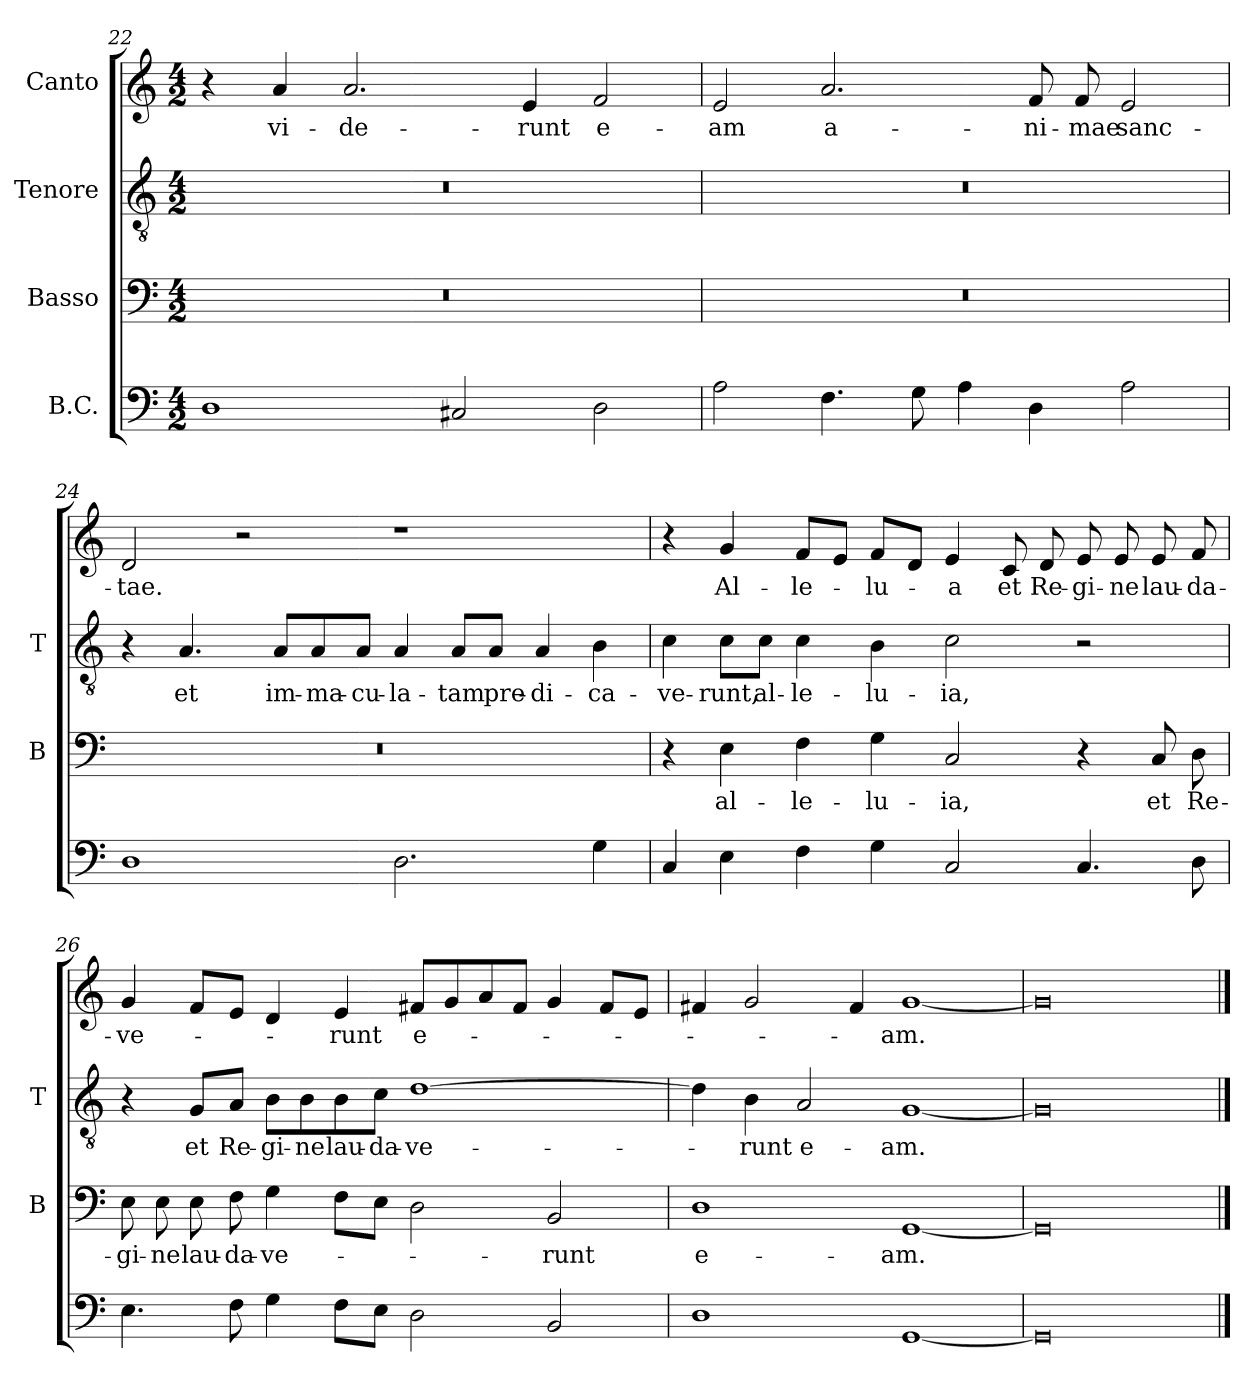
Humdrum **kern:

**kern	**kern	**text	**kern	**text	**kern	**text
*part4	*part3	*part3	*part2	*part2	*part1	*part1
*staff4	*staff3	*staff3	*staff2	*staff2	*staff1	*staff1
*I"B.C.	*I"Basso	*	*I"Tenore	*	*I"Canto	*
*	*I'B	*	*I'T	*	*	*
*clefF4	*clefF4	*	*clefGv2	*	*clefG2	*
*k[]	*k[]	*	*k[]	*	*k[]	*
*C:	*C:	*	*C:	*	*C:	*
*M4/2	*M4/2	*	*M4/2	*	*M4/2	*
=22	=22	=22	=22	=22	=22	=22
1D	0r	.	0r	.	4r	.
!	!	!	!	!	!	!LO:LY:b
.	.	.	.	.	4a/	vi-
!	!	!	!	!	!	!LO:LY:b
.	.	.	.	.	2.a/	-de-
2C#X/	.	.	.	.	.	.
!	!	!	!	!	!	!LO:LY:b
.	.	.	.	.	4e/	-runt
!	!	!	!	!	!	!LO:LY:b
2D\	.	.	.	.	2f/	e-
!!LO:LB:g=z
=23	=23	=23	=23	=23	=23	=23
!	!	!	!	!	!	!LO:LY:b
2A\	0r	.	0r	.	2e/	-am
!	!	!	!	!	!	!LO:LY:b
4.F\	.	.	.	.	2.a/	a-
8G\	.	.	.	.	.	.
4A\	.	.	.	.	.	.
!	!	!	!	!	!	!LO:LY:b
4D\	.	.	.	.	8f/	-ni-
!	!	!	!	!	!	!LO:LY:b
.	.	.	.	.	8f/	-mae
!	!	!	!	!	!	!LO:LY:b
2A\	.	.	.	.	2e/	sanc-
=24	=24	=24	=24	=24	=24	=24
!	!	!	!	!	!	!LO:LY:b
1D	0r	.	4r	.	2d/	-tae.
!	!	!	!	!LO:LY:b	!	!
.	.	.	4.A/	et	.	.
.	.	.	.	.	2r	.
!	!	!	!	!LO:LY:b	!	!
.	.	.	8A/L	im-	.	.
!	!	!	!	!LO:LY:b	!	!
.	.	.	8A/	-ma-	.	.
!	!	!	!	!LO:LY:b	!	!
.	.	.	8A/J	-cu-	.	.
!	!	!	!	!LO:LY:b	!	!
2.D\	.	.	4A/	-la-	1r	.
!	!	!	!	!LO:LY:b	!	!
.	.	.	8A/L	-tam	.	.
!	!	!	!	!LO:LY:b	!	!
.	.	.	8A/J	pre-	.	.
!	!	!	!	!LO:LY:b	!	!
.	.	.	4A/	-di-	.	.
!	!	!	!	!LO:LY:b	!	!
4G\	.	.	4B\	-ca-	.	.
=25	=25	=25	=25	=25	=25	=25
!	!	!	!	!LO:LY:b	!	!
4C/	4r	.	4c\	-ve-	4r	.
!	!	!LO:LY:b	!	!LO:LY:b	!	!LO:LY:b
4E\	4E\	al-	8c\L	-runt,	4g/	Al-
!	!	!	!	!LO:LY:b	!	!
.	.	.	8c\J	al-	.	.
!	!	!LO:LY:b	!	!LO:LY:b	!	!LO:LY:b
4F\	4F\	-le-	4c\	-le-	8f/L	-le-
.	.	.	.	.	8e/J	.
!	!	!LO:LY:b	!	!LO:LY:b	!	!LO:LY:b
4G\	4G\	-lu-	4B\	-lu-	8f/L	-lu-
.	.	.	.	.	8d/J	.
!	!	!LO:LY:b	!	!LO:LY:b	!	!LO:LY:b
2C/	2C/	-ia,	2c\	-ia,	4e/	-a
!	!	!	!	!	!	!LO:LY:b
.	.	.	.	.	8c/	et
!	!	!	!	!	!	!LO:LY:b
.	.	.	.	.	8d/	Re-
!	!	!	!	!	!	!LO:LY:b
4.C/	4r	.	2r	.	8e/	-gi-
!	!	!	!	!	!	!LO:LY:b
.	.	.	.	.	8e/	-ne
!	!	!LO:LY:b	!	!	!	!LO:LY:b
.	8C/	et	.	.	8e/	lau-
!	!	!LO:LY:b	!	!	!	!LO:LY:b
8D\	8D\	Re-	.	.	8f/	-da-
!!LO:LB:g=z
=26	=26	=26	=26	=26	=26	=26
!	!	!LO:LY:b	!	!	!	!LO:LY:b
4.E\	8E\	-gi-	4r	.	4g/	-ve-
!	!	!LO:LY:b	!	!	!	!
.	8E\	-ne	.	.	.	.
!	!	!LO:LY:b	!	!LO:LY:b	!	!
.	8E\	lau-	8G/L	et	8f/L	.
!	!	!LO:LY:b	!	!LO:LY:b	!	!
8F\	8F\	-da-	8A/J	Re-	8e/J	.
!	!	!LO:LY:b	!	!LO:LY:b	!	!
4G\	4G\	-ve-	8B\L	-gi-	4d/	.
!	!	!	!	!LO:LY:b	!	!
.	.	.	8B\	-ne	.	.
!	!	!	!	!LO:LY:b	!	!LO:LY:b
8F\L	8F\L	.	8B\	lau-	4e/	-runt
!	!	!	!	!LO:LY:b	!	!
8E\J	8E\J	.	8c\J	-da-	.	.
!	!	!	!	!LO:LY:b	!	!LO:LY:b
2D\	2D\	.	[1d	-ve-	8f#X/L	e-
.	.	.	.	.	8g/	.
.	.	.	.	.	8a/	.
.	.	.	.	.	8f#/J	.
!	!	!LO:LY:b	!	!	!	!
2BB/	2BB/	-runt	.	.	4g/	.
.	.	.	.	.	8f#/L	.
.	.	.	.	.	8e/J	.
=27	=27	=27	=27	=27	=27	=27
!	!	!LO:LY:b	!	!	!	!
1D	1D	e-	4d\]	.	4f#X/	.
!	!	!	!	!LO:LY:b	!	!
.	.	.	4B\	-runt	2g/	.
!	!	!	!	!LO:LY:b	!	!
.	.	.	2A/	e-	.	.
.	.	.	.	.	4f#/	.
!	!	!LO:LY:b	!	!LO:LY:b	!	!LO:LY:b
[1GG	[1GG	-am.	[1G	-am.	[1g	-am.
=28	=28	=28	=28	=28	=28	=28
0GG]	0GG]	.	0G]	.	0g]	.
==	==	==	==	==	==	==
*-	*-	*-	*-	*-	*-	*-
